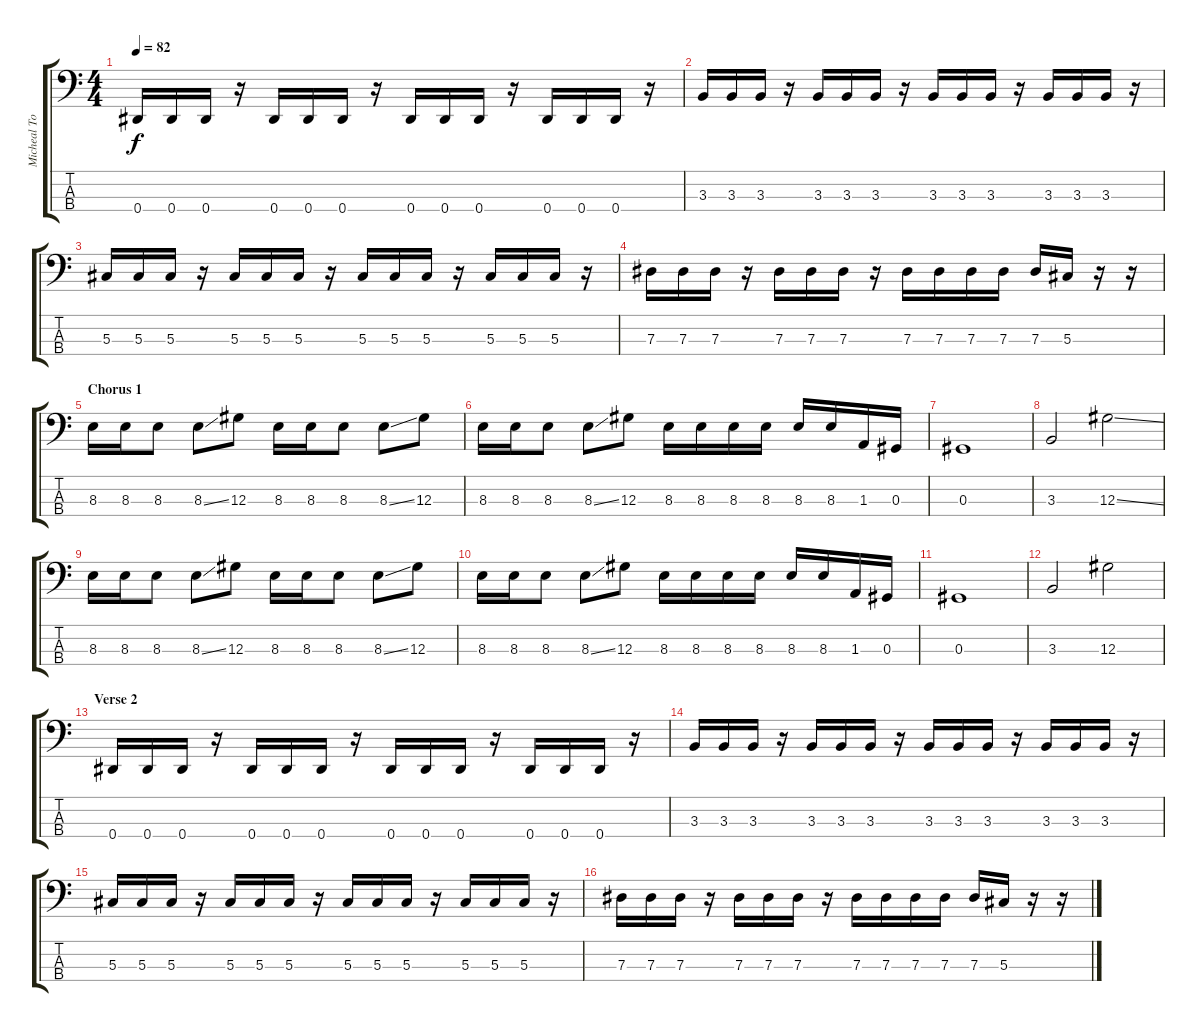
\track ("Micheal Todd" "Micheal To") {instrument electricbassfinger}
\staff {score tabs}
\tuning (Gb2 Db2 Ab1 Eb1) {hide}
\ts (4 4)
\tempo 82
\clef f4
\ks c
0.4.16{dy f} 0.4.16 0.4.16 r.16 0.4.16 0.4.16 0.4.16 r.16 0.4.16 0.4.16 0.4.16 r.16 0.4.16 0.4.16 0.4.16 r.16 |
3.3.16 3.3.16 3.3.16 r.16 3.3.16 3.3.16 3.3.16 r.16 3.3.16 3.3.16 3.3.16 r.16 3.3.16 3.3.16 3.3.16 r.16 |
5.3.16 5.3.16 5.3.16 r.16 5.3.16 5.3.16 5.3.16 r.16 5.3.16 5.3.16 5.3.16 r.16 5.3.16 5.3.16 5.3.16 r.16 |
7.3.16 7.3.16 7.3.16 r.16 7.3.16 7.3.16 7.3.16 r.16 7.3.16 7.3.16 7.3.16 7.3.16 7.3.16 5.3.16 r.16 r.16 |
\section ("" "Chorus 1")
8.3.16 8.3.16 8.3.8 8.3{ss}.8 12.3.8 8.3.16 8.3.16 8.3.8 8.3{ss}.8 12.3.8 |
8.3.16 8.3.16 8.3.8 8.3{ss}.8 12.3.8 8.3.16 8.3.16 8.3.16 8.3.16 8.3.16 8.3.16 1.3.16 0.3.16 |
0.3.1 |
3.3.2 12.3{ss}.2 |
8.3.16 8.3.16 8.3.8 8.3{ss}.8 12.3.8 8.3.16 8.3.16 8.3.8 8.3{ss}.8 12.3.8 |
8.3.16 8.3.16 8.3.8 8.3{ss}.8 12.3.8 8.3.16 8.3.16 8.3.16 8.3.16 8.3.16 8.3.16 1.3.16 0.3.16 |
0.3.1 |
3.3.2 12.3.2 |
\section ("" "Verse 2")
0.4.16 0.4.16 0.4.16 r.16 0.4.16 0.4.16 0.4.16 r.16 0.4.16 0.4.16 0.4.16 r.16 0.4.16 0.4.16 0.4.16 r.16 |
3.3.16 3.3.16 3.3.16 r.16 3.3.16 3.3.16 3.3.16 r.16 3.3.16 3.3.16 3.3.16 r.16 3.3.16 3.3.16 3.3.16 r.16 |
5.3.16 5.3.16 5.3.16 r.16 5.3.16 5.3.16 5.3.16 r.16 5.3.16 5.3.16 5.3.16 r.16 5.3.16 5.3.16 5.3.16 r.16 |
7.3.16 7.3.16 7.3.16 r.16 7.3.16 7.3.16 7.3.16 r.16 7.3.16 7.3.16 7.3.16 7.3.16 7.3.16 5.3.16 r.16 r.16
